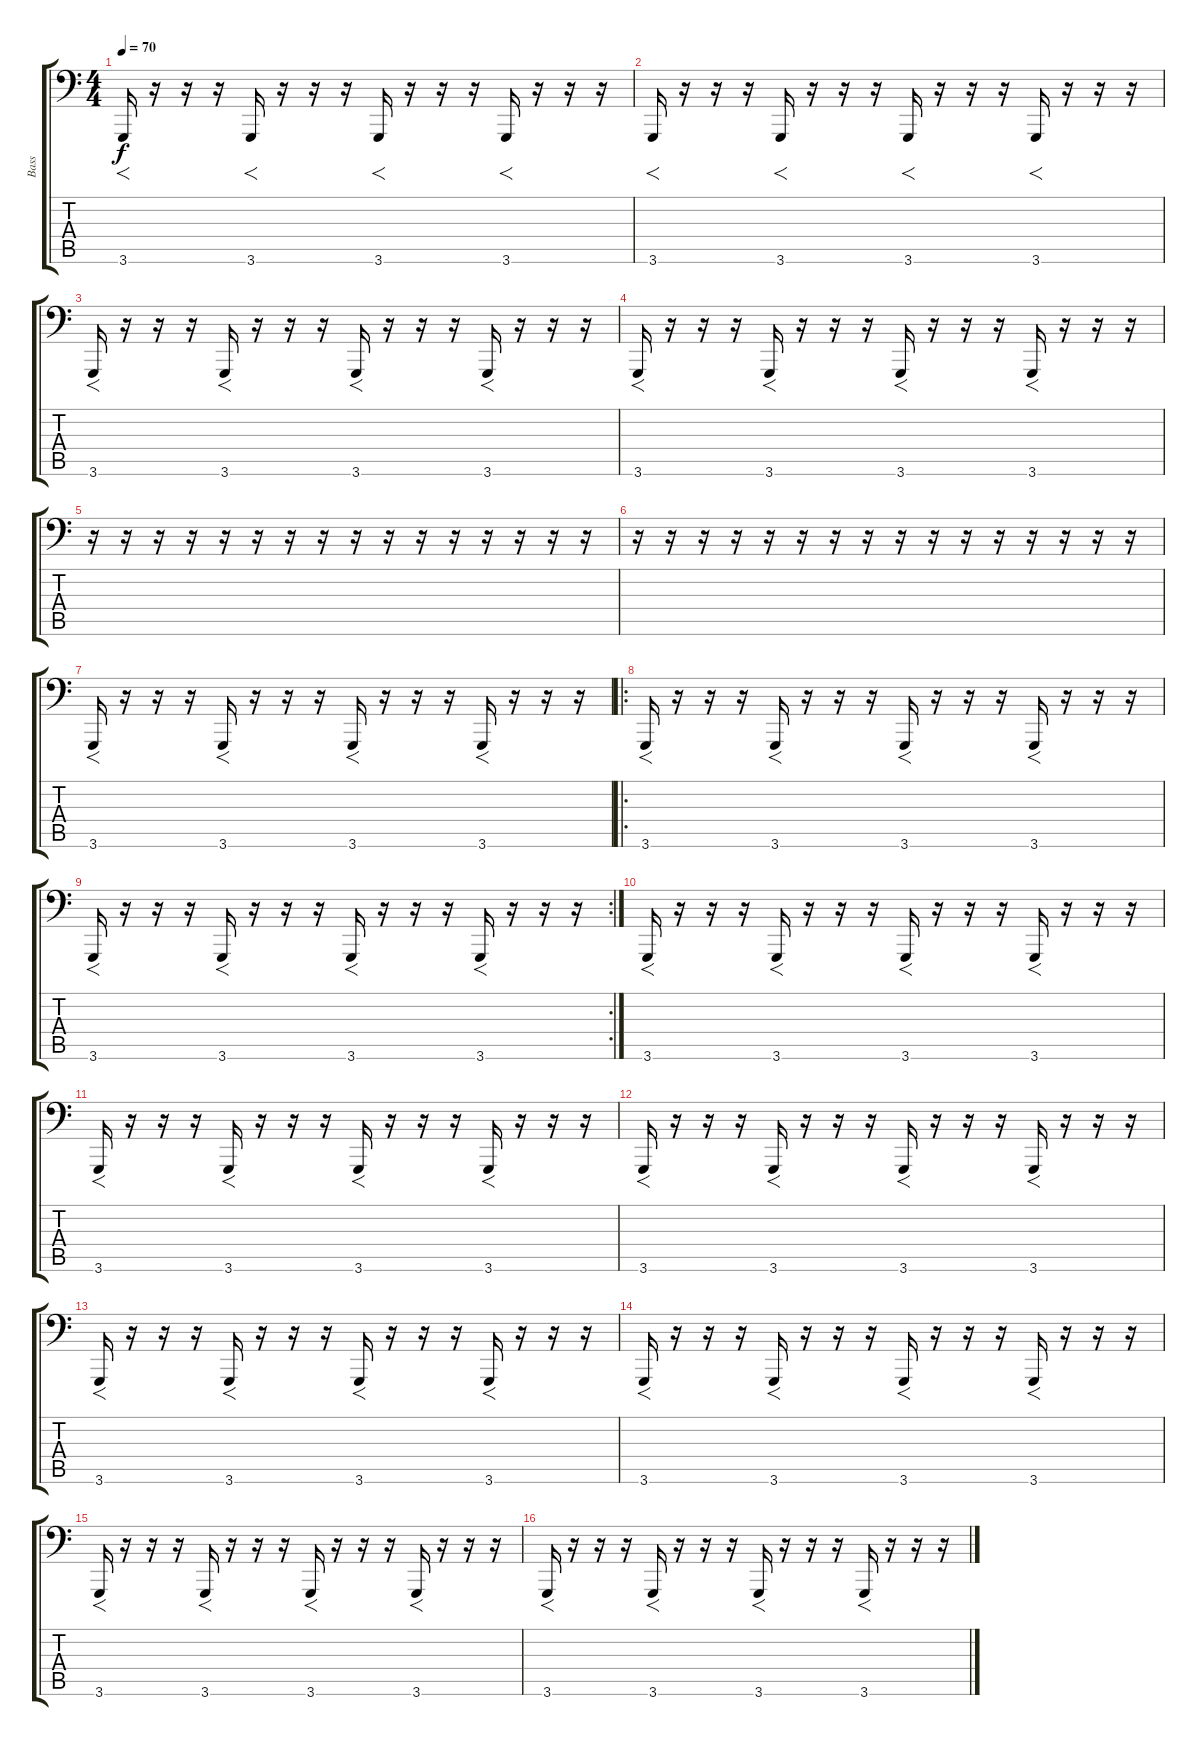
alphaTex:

\track ("Bass" "Bass") {instrument synthstrings2}
\staff {score tabs}
\tuning (E3 B2 G2 D2 A1 E1) {hide}
\ts (4 4)
\tempo 70
\clef f4
\ks c
3.6.16{f dy f} r.16 r.16 r.16 3.6.16{f} r.16 r.16 r.16 3.6.16{f} r.16 r.16 r.16 3.6.16{f} r.16 r.16 r.16 |
3.6.16{f} r.16 r.16 r.16 3.6.16{f} r.16 r.16 r.16 3.6.16{f} r.16 r.16 r.16 3.6.16{f} r.16 r.16 r.16 |
3.6.16{f} r.16 r.16 r.16 3.6.16{f} r.16 r.16 r.16 3.6.16{f} r.16 r.16 r.16 3.6.16{f} r.16 r.16 r.16 |
3.6.16{f volume 0} r.16 r.16 r.16 3.6.16{f} r.16 r.16 r.16 3.6.16{f} r.16 r.16 r.16 3.6.16{f} r.16 r.16 r.16 |
r.16 r.16 r.16 r.16 r.16 r.16 r.16 r.16 r.16 r.16 r.16 r.16 r.16 r.16 r.16 r.16 |
r.16 r.16 r.16 r.16 r.16 r.16 r.16 r.16 r.16 r.16 r.16 r.16 r.16{volume 16} r.16 r.16 r.16 |
3.6.16{f} r.16 r.16 r.16 3.6.16{f} r.16 r.16 r.16 3.6.16{f} r.16 r.16 r.16 3.6.16{f} r.16 r.16 r.16 |
\ro
3.6.16{f} r.16 r.16 r.16 3.6.16{f} r.16 r.16 r.16 3.6.16{f} r.16 r.16 r.16 3.6.16{f} r.16 r.16 r.16 |
\rc 2
3.6.16{f} r.16 r.16 r.16 3.6.16{f} r.16 r.16 r.16 3.6.16{f} r.16 r.16 r.16 3.6.16{f} r.16 r.16 r.16 |
3.6.16{f} r.16 r.16 r.16 3.6.16{f} r.16 r.16 r.16 3.6.16{f} r.16 r.16 r.16 3.6.16{f} r.16 r.16 r.16 |
3.6.16{f} r.16 r.16 r.16 3.6.16{f} r.16 r.16 r.16 3.6.16{f} r.16 r.16 r.16 3.6.16{f} r.16 r.16 r.16 |
3.6.16{f} r.16 r.16 r.16 3.6.16{f} r.16 r.16 r.16 3.6.16{f} r.16 r.16 r.16 3.6.16{f} r.16 r.16 r.16 |
3.6.16{f} r.16 r.16 r.16 3.6.16{f} r.16 r.16 r.16 3.6.16{f} r.16 r.16 r.16 3.6.16{f} r.16 r.16 r.16 |
3.6.16{f} r.16 r.16 r.16 3.6.16{f} r.16 r.16 r.16 3.6.16{f} r.16 r.16 r.16 3.6.16{f} r.16 r.16 r.16 |
3.6.16{f} r.16 r.16 r.16 3.6.16{f} r.16 r.16 r.16 3.6.16{f} r.16 r.16 r.16 3.6.16{f} r.16 r.16 r.16 |
3.6.16{f} r.16 r.16 r.16 3.6.16{f} r.16 r.16 r.16 3.6.16{f} r.16 r.16 r.16 3.6.16{f} r.16 r.16 r.16
